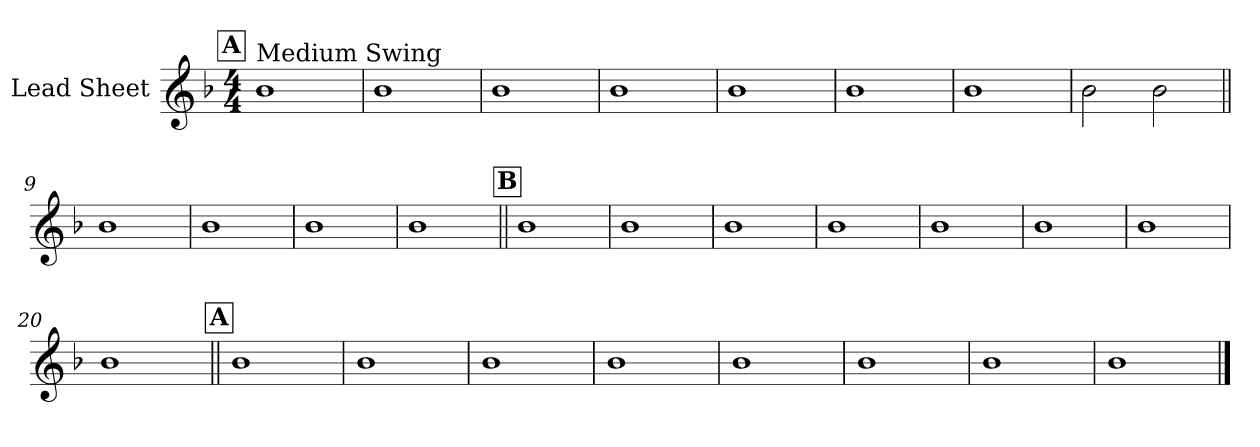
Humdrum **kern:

**kern
*part1
*staff1
*I"Lead Sheet
*clefG2
*k[b-]
*F:
*M4/4
!!LO:REH:place=s1:a:fs=14:t=A
=1
!LO:TX:a:t=Medium Swing
1b-
=2
1b-
=3
1b-
=4
1b-
!!LO:LB:g=z
=5
1b-
=6
1b-
=7
1b-
=8
2b-\
2b-\
!!LO:LB:g=z
=9||
1b-
=10
1b-
=11
1b-
=12
1b-
!!LO:LB:g=z
!!LO:REH:place=s1:a:fs=14:t=B
=13||
1b-
=14
1b-
=15
1b-
=16
1b-
!!LO:LB:g=z
=17
1b-
=18
1b-
=19
1b-
=20
1b-
!!LO:LB:g=z
!!LO:REH:place=s1:a:fs=14:t=A
=21||
1b-
=22
1b-
=23
1b-
=24
1b-
!!LO:LB:g=z
=25
1b-
=26
1b-
=27
1b-
=28
1b-
==
*-
